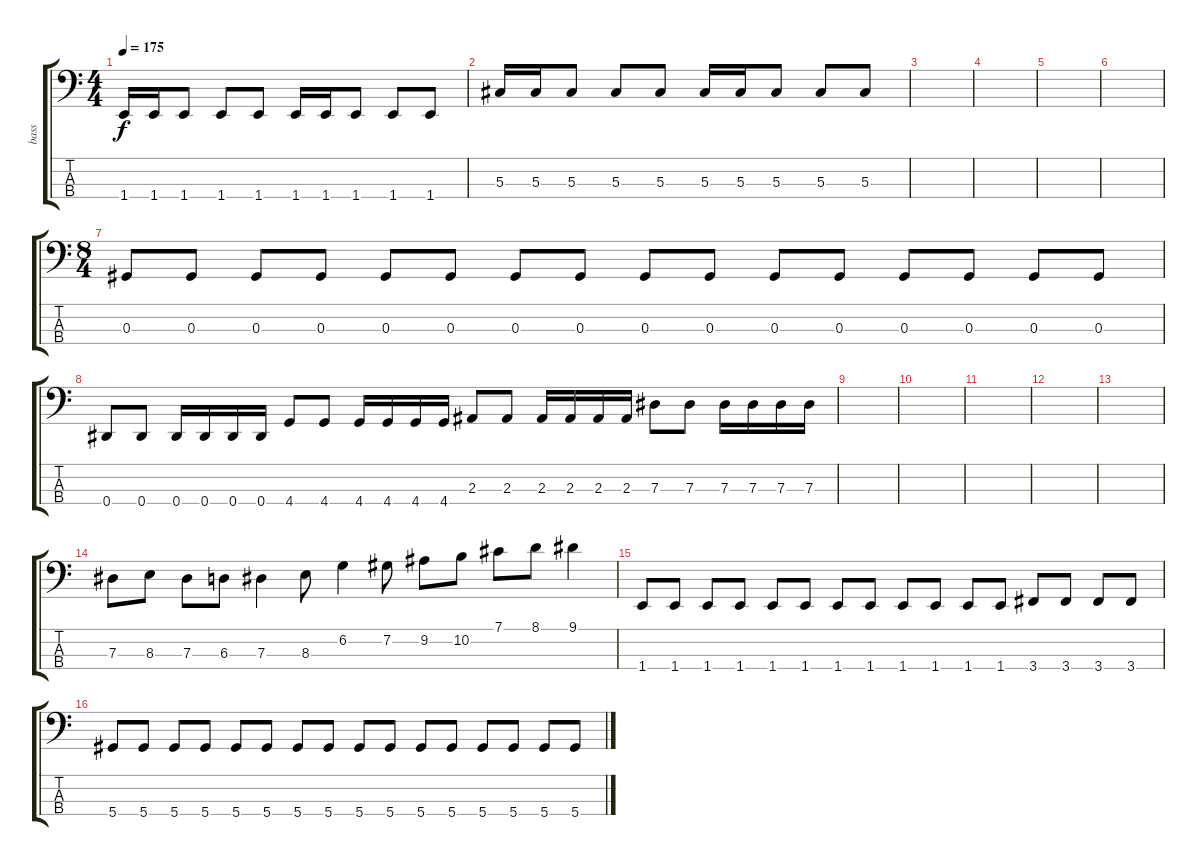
\track ("bass" "bass") {instrument electricbassfinger}
\staff {score tabs}
\tuning (Gb2 Db2 Ab1 Eb1) {hide}
\ts (4 4)
\tempo 175
\clef f4
\ks c
1.4.16{dy f} 1.4.16 1.4.8 1.4.8 1.4.8 1.4.16 1.4.16 1.4.8 1.4.8 1.4.8 |
5.3.16 5.3.16 5.3.8 5.3.8 5.3.8 5.3.16 5.3.16 5.3.8 5.3.8 5.3.8 |
|
|
|
|
\ts (8 4)
0.3.8 0.3.8 0.3.8 0.3.8 0.3.8 0.3.8 0.3.8 0.3.8 0.3.8 0.3.8 0.3.8 0.3.8 0.3.8 0.3.8 0.3.8 0.3.8 |
0.4.8 0.4.8 0.4.16 0.4.16 0.4.16 0.4.16 4.4.8 4.4.8 4.4.16 4.4.16 4.4.16 4.4.16 2.3.8 2.3.8 2.3.16 2.3.16 2.3.16 2.3.16 7.3.8 7.3.8 7.3.16 7.3.16 7.3.16 7.3.16 |
|
|
|
|
|
7.3.8 8.3.8 7.3.8 6.3.8 7.3.4 8.3.8 6.2.4 7.2.8 9.2.8 10.2.8 7.1.8 8.1.8 9.1.4 |
1.4.8 1.4.8 1.4.8 1.4.8 1.4.8 1.4.8 1.4.8 1.4.8 1.4.8 1.4.8 1.4.8 1.4.8 3.4.8 3.4.8 3.4.8 3.4.8 |
5.4.8 5.4.8 5.4.8 5.4.8 5.4.8 5.4.8 5.4.8 5.4.8 5.4.8 5.4.8 5.4.8 5.4.8 5.4.8 5.4.8 5.4.8 5.4.8
